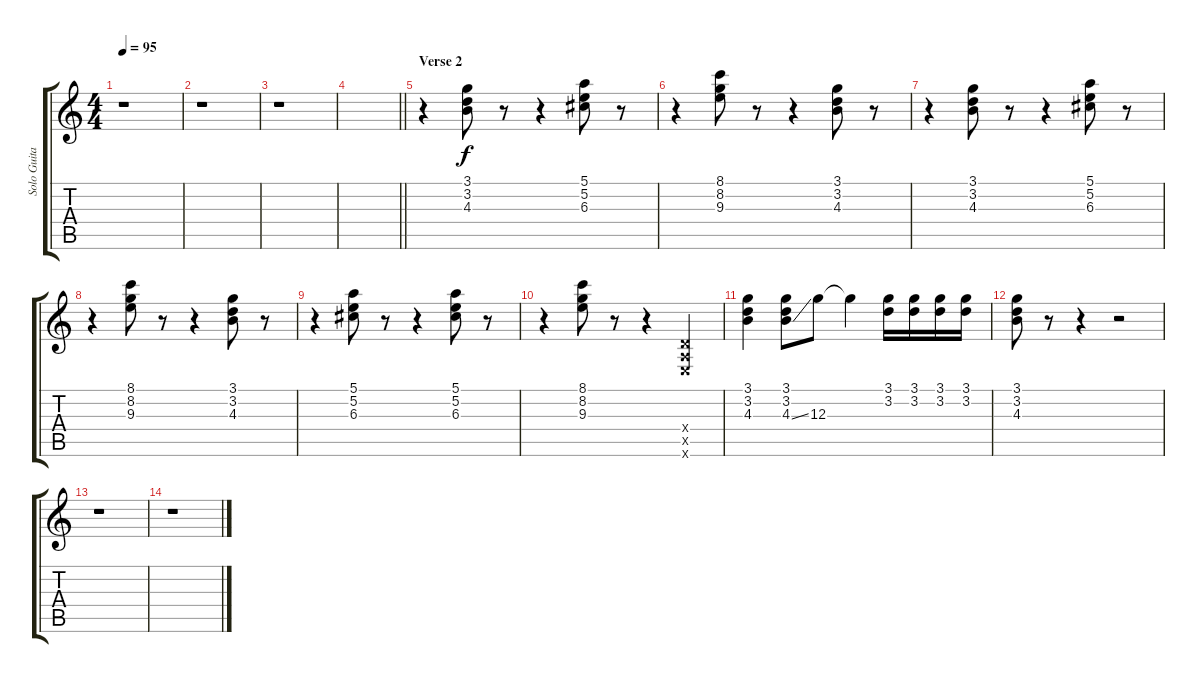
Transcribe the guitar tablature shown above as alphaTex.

\track ("Solo Guitar (George Harrison)" "Solo Guita") {instrument distortionguitar}
\staff {score tabs}
\tuning (E4 B3 G3 D3 A2 E2) {hide}
\ts (4 4)
\tempo 95
\clef g2
\ks c
r.1{dy fff} |
r.1 |
r.1 |
\barLineRight lightlight
|
\section ("" "Verse 2")
r.4 (3.1 3.2 4.3).8{dy f} r.8 r.4 (5.1 5.2 6.3).8 r.8 |
r.4 (8.1 8.2 9.3).8 r.8 r.4 (3.1 3.2 4.3).8 r.8 |
r.4 (3.1 3.2 4.3).8 r.8 r.4 (5.1 5.2 6.3).8 r.8 |
r.4 (8.1 8.2 9.3).8 r.8 r.4 (3.1 3.2 4.3).8 r.8 |
r.4 (5.1 5.2 6.3).8 r.8 r.4 (5.1 5.2 6.3).8 r.8 |
r.4 (8.1 8.2 9.3).8 r.8 r.4 (0.4{x} 0.5{x} 0.6{x}).4 |
(3.1 3.2 4.3).4 (3.1 3.2 4.3{ss}).8 12.3.8 12.3{t}.4 (3.1 3.2).16 (3.1 3.2).16 (3.1 3.2).16 (3.1 3.2).16 |
(3.1 3.2 4.3).8 r.8 r.4 r.2 |
r.1 |
r.1
